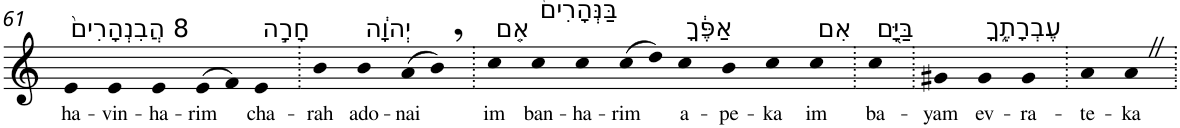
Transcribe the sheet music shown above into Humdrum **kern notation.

**kern	**text
*part1	*part1
*staff1	*staff1
*I"Piano	*
*I'Pno	*
!!LO:PB:g=z
*clefG2	*
*k[]	*
=61	=61
!LO:TX:a:t=8 הֲבִנְהָרִים֙	!
!	!LO:LY:b
4e	ha-
!	!LO:LY:b
4e	-vin-
!	!LO:LY:b
4e	-ha-
!	!LO:LY:b
(>8e	-rim
8f)	.
!LO:TX:a:t=חָרָ֣ה	!
!	!LO:LY:b
4e	cha-
=62.	=62.
!	!LO:LY:b
4b	-rah
!LO:TX:a:t=יְהוָ֔ה	!
!	!LO:LY:b
4b	ado-
!	!LO:LY:b
(>8a	-nai
8b,)	.
=63.	=63.
!LO:TX:a:t=אִ֤ם	!
!	!LO:LY:b
4cc	im
!LO:TX:a:t=בַּנְּהָרִים֙	!
!	!LO:LY:b
4cc	ban-
!	!LO:LY:b
4cc	-ha-
!	!LO:LY:b
(>8cc	-rim
8dd)	.
!LO:TX:a:t=אַפֶּ֔ךָ	!
!	!LO:LY:b
4cc	a-
!	!LO:LY:b
4b	-pe-
!	!LO:LY:b
4cc	-ka
!LO:TX:a:t=אִם	!
!	!LO:LY:b
4cc	im
=64.	=64.
!LO:TX:a:t=בַּיָּ֖ם	!
!	!LO:LY:b
4cc	ba-
=65.	=65.
!	!LO:LY:b
4g#X	-yam
!LO:TX:a:t=עֶבְרָתֶ֑ךָ	!
!	!LO:LY:b
4g#	ev-
!	!LO:LY:b
4g#	-ra-
=66.	=66.
!	!LO:LY:b
4a	-te-
!	!LO:LY:b
4aZ	-ka
=.	=.
*-	*-
